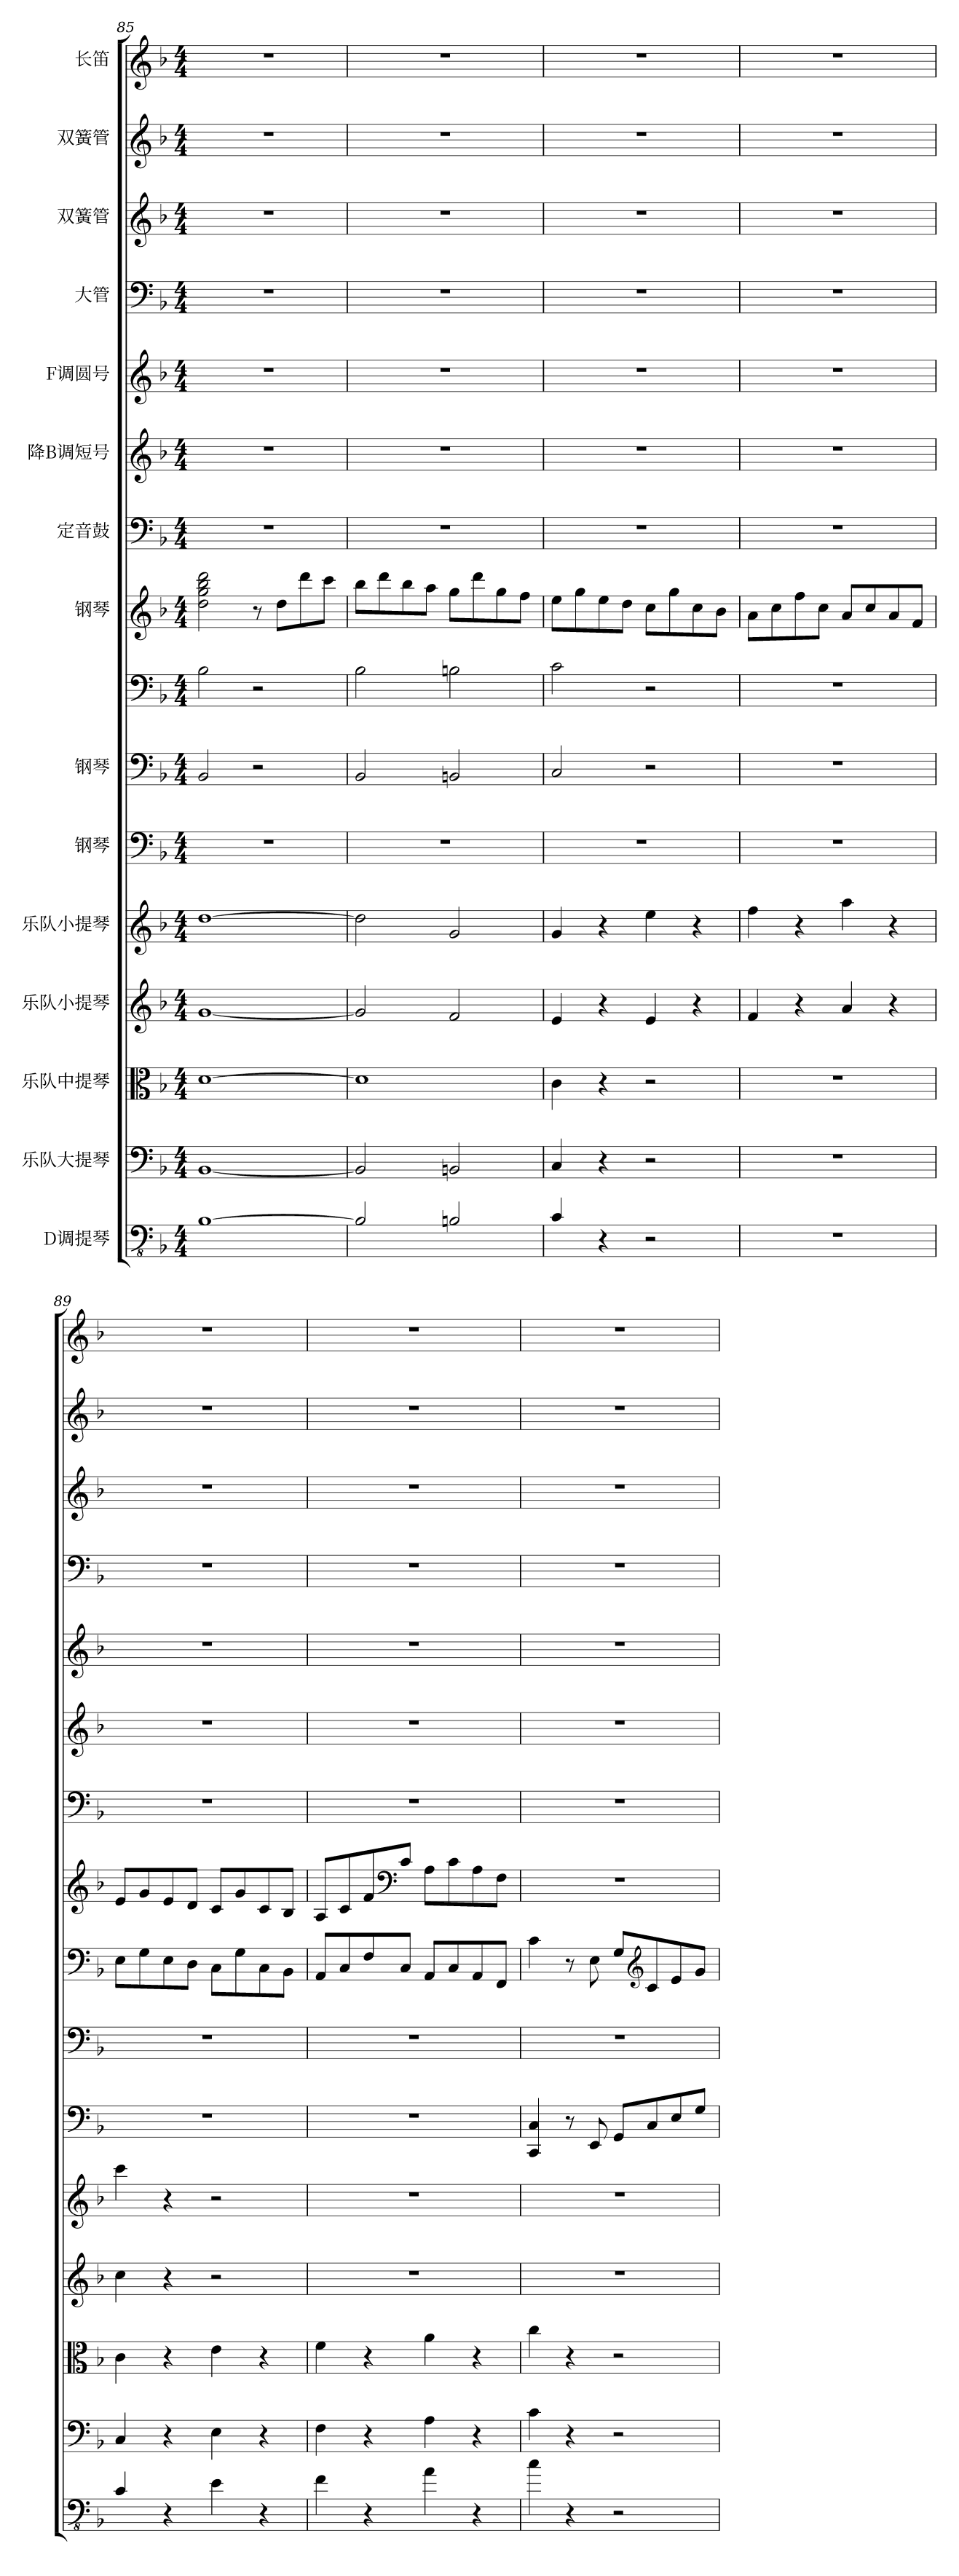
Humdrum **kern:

**kern	**kern	**kern	**kern	**kern	**kern	**kern	**kern	**kern	**kern	**kern	**kern	**kern	**kern	**kern	**kern
*part15	*part14	*part13	*part12	*part11	*part10	*part9	*part9	*part8	*part7	*part6	*part5	*part4	*part3	*part2	*part1
*staff16	*staff15	*staff14	*staff13	*staff12	*staff11	*staff10	*staff9	*staff8	*staff7	*staff6	*staff5	*staff4	*staff3	*staff2	*staff1
*I"D调提琴	*I"乐队大提琴	*I"乐队中提琴	*I"乐队小提琴	*I"乐队小提琴	*I"钢琴	*I"钢琴	*	*I"钢琴	*I"定音鼓	*I"降B调短号	*I"F调圆号	*I"大管	*I"双簧管	*I"双簧管	*I"长笛
*clefFv4	*clefF4	*clefC3	*clefG2	*clefG2	*clefF4	*clefF4	*clefF4	*clefG2	*clefF4	*clefG2	*clefG2	*clefF4	*clefG2	*clefG2	*clefG2
*ITrd7c12	*	*	*	*	*	*	*	*	*	*ITrd1c2	*ITrd4c7	*	*	*	*
*k[b-]	*k[b-]	*k[b-]	*k[b-]	*k[b-]	*k[b-]	*k[b-]	*k[b-]	*k[b-]	*k[b-]	*k[b-e-a-]	*k[b-e-]	*k[b-]	*k[b-]	*k[b-]	*k[b-]
*M4/4	*M4/4	*M4/4	*M4/4	*M4/4	*M4/4	*M4/4	*M4/4	*M4/4	*M4/4	*M4/4	*M4/4	*M4/4	*M4/4	*M4/4	*M4/4
*MM256	*MM256	*MM256	*MM256	*MM256	*MM256	*MM256	*MM256	*MM256	*MM256	*MM256	*MM256	*MM256	*MM256	*MM256	*MM256
=85	=85	=85	=85	=85	=85	=85	=85	=85	=85	=85	=85	=85	=85	=85	=85
[1BBB-	[1BB-	[1d	[1g	[1dd	1r	2BB-/	2B-\	2dd\ 2gg\ 2bb-\ 2ddd\	1r	1r	1r	1r	1r	1r	1r
.	.	.	.	.	.	2r	2r	8r	.	.	.	.	.	.	.
.	.	.	.	.	.	.	.	8dd\L	.	.	.	.	.	.	.
.	.	.	.	.	.	.	.	8ddd\	.	.	.	.	.	.	.
.	.	.	.	.	.	.	.	8ccc\J	.	.	.	.	.	.	.
!!LO:PB:g=z
=86	=86	=86	=86	=86	=86	=86	=86	=86	=86	=86	=86	=86	=86	=86	=86
2BBB-/]	2BB-/]	1d]	2g/]	2dd\]	1r	2BB-/	2B-\	8bb-\L	1r	1r	1r	1r	1r	1r	1r
.	.	.	.	.	.	.	.	8ddd\	.	.	.	.	.	.	.
.	.	.	.	.	.	.	.	8bb-\	.	.	.	.	.	.	.
.	.	.	.	.	.	.	.	8aa\J	.	.	.	.	.	.	.
2BBBn/	2BBn/	.	2f/	2g/	.	2BBn/	2Bn\	8gg\L	.	.	.	.	.	.	.
.	.	.	.	.	.	.	.	8ddd\	.	.	.	.	.	.	.
.	.	.	.	.	.	.	.	8gg\	.	.	.	.	.	.	.
.	.	.	.	.	.	.	.	8ff\J	.	.	.	.	.	.	.
=87	=87	=87	=87	=87	=87	=87	=87	=87	=87	=87	=87	=87	=87	=87	=87
4CC/	4C/	4c\	4e/	4g/	1r	2C/	2c\	8ee\L	1r	1r	1r	1r	1r	1r	1r
.	.	.	.	.	.	.	.	8gg\	.	.	.	.	.	.	.
4r	4r	4r	4r	4r	.	.	.	8ee\	.	.	.	.	.	.	.
.	.	.	.	.	.	.	.	8dd\J	.	.	.	.	.	.	.
2r	2r	2r	4e/	4ee\	.	2r	2r	8cc\L	.	.	.	.	.	.	.
.	.	.	.	.	.	.	.	8gg\	.	.	.	.	.	.	.
.	.	.	4r	4r	.	.	.	8cc\	.	.	.	.	.	.	.
.	.	.	.	.	.	.	.	8b-\J	.	.	.	.	.	.	.
=88	=88	=88	=88	=88	=88	=88	=88	=88	=88	=88	=88	=88	=88	=88	=88
1r	1r	1r	4f/	4ff\	1r	1r	1r	8a\L	1r	1r	1r	1r	1r	1r	1r
.	.	.	.	.	.	.	.	8cc\	.	.	.	.	.	.	.
.	.	.	4r	4r	.	.	.	8ff\	.	.	.	.	.	.	.
.	.	.	.	.	.	.	.	8cc\J	.	.	.	.	.	.	.
.	.	.	4a/	4aa\	.	.	.	8a/L	.	.	.	.	.	.	.
.	.	.	.	.	.	.	.	8cc/	.	.	.	.	.	.	.
.	.	.	4r	4r	.	.	.	8a/	.	.	.	.	.	.	.
.	.	.	.	.	.	.	.	8f/J	.	.	.	.	.	.	.
=89	=89	=89	=89	=89	=89	=89	=89	=89	=89	=89	=89	=89	=89	=89	=89
4CC/	4C/	4c\	4cc\	4ccc\	1r	1r	8E\L	8e/L	1r	1r	1r	1r	1r	1r	1r
.	.	.	.	.	.	.	8G\	8g/	.	.	.	.	.	.	.
4r	4r	4r	4r	4r	.	.	8E\	8e/	.	.	.	.	.	.	.
.	.	.	.	.	.	.	8D\J	8d/J	.	.	.	.	.	.	.
4EE\	4E\	4e\	2r	2r	.	.	8C\L	8c/L	.	.	.	.	.	.	.
.	.	.	.	.	.	.	8G\	8g/	.	.	.	.	.	.	.
4r	4r	4r	.	.	.	.	8C\	8c/	.	.	.	.	.	.	.
.	.	.	.	.	.	.	8BB-\J	8B-/J	.	.	.	.	.	.	.
!!LO:PB:g=z
=90	=90	=90	=90	=90	=90	=90	=90	=90	=90	=90	=90	=90	=90	=90	=90
4FF\	4F\	4f\	1r	1r	1r	1r	8AA/L	8A/L	1r	1r	1r	1r	1r	1r	1r
.	.	.	.	.	.	.	8C/	8c/	.	.	.	.	.	.	.
4r	4r	4r	.	.	.	.	8F/	8f/	.	.	.	.	.	.	.
*	*	*	*	*	*	*	*	*clefF4	*	*	*	*	*	*	*
.	.	.	.	.	.	.	8C/J	8c/J	.	.	.	.	.	.	.
4AA\	4A\	4a\	.	.	.	.	8AA/L	8A\L	.	.	.	.	.	.	.
.	.	.	.	.	.	.	8C/	8c\	.	.	.	.	.	.	.
4r	4r	4r	.	.	.	.	8AA/	8A\	.	.	.	.	.	.	.
.	.	.	.	.	.	.	8FF/J	8F\J	.	.	.	.	.	.	.
=91	=91	=91	=91	=91	=91	=91	=91	=91	=91	=91	=91	=91	=91	=91	=91
*	*	*	*	*	*	*	*	*	*	*	*	*	*	*	*MM240
4C\	4c\	4cc\	1r	1r	4CC/ 4C/	1r	4c\	1r	1r	1r	1r	1r	1r	1r	1r
4r	4r	4r	.	.	8r	.	8r	.	.	.	.	.	.	.	.
.	.	.	.	.	8EE/	.	8E\	.	.	.	.	.	.	.	.
2r	2r	2r	.	.	8GG/L	.	8G/L	.	.	.	.	.	.	.	.
*	*	*	*	*	*	*	*clefG2	*	*	*	*	*	*	*	*
.	.	.	.	.	8C/	.	8c/	.	.	.	.	.	.	.	.
.	.	.	.	.	8E/	.	8e/	.	.	.	.	.	.	.	.
.	.	.	.	.	8G/J	.	8g/J	.	.	.	.	.	.	.	.
=	=	=	=	=	=	=	=	=	=	=	=	=	=	=	=
*-	*-	*-	*-	*-	*-	*-	*-	*-	*-	*-	*-	*-	*-	*-	*-
